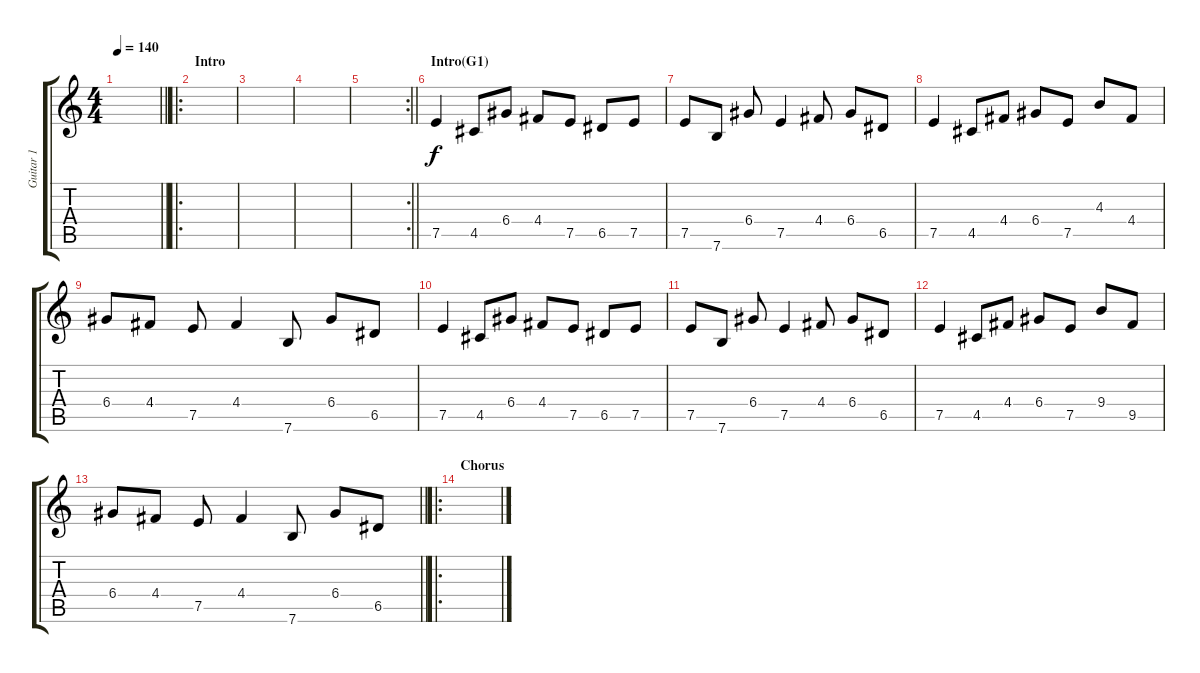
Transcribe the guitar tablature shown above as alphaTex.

\track ("Guitar 1" "Guitar 1") {instrument acousticguitarsteel}
\staff {score tabs}
\tuning (E4 B3 G3 D3 A2 E2) {hide}
\ts (4 4)
\tempo 140
\clef g2
\barLineRight lightlight
\ks c
|
\ro
\section ("" "Intro")
|
|
|
\rc 2
\barLineRight lightlight
|
\section ("" "Intro(G1)")
7.5.4{volume 14} 4.5.8 6.4.8 4.4.8 7.5.8 6.5.8 7.5.8 |
7.5.8 7.6.8 6.4.8 7.5.4 4.4.8 6.4.8 6.5.8 |
7.5.4 4.5.8 4.4.8 6.4.8 7.5.8 4.3.8 4.4.8 |
6.4.8 4.4.8 7.5.8 4.4.4 7.6.8 6.4.8 6.5.8 |
7.5.4 4.5.8 6.4.8 4.4.8 7.5.8 6.5.8 7.5.8 |
7.5.8 7.6.8 6.4.8 7.5.4 4.4.8 6.4.8 6.5.8 |
7.5.4 4.5.8 4.4.8 6.4.8 7.5.8 9.4.8 9.5.8 |
\barLineRight lightlight
6.4.8 4.4.8 7.5.8 4.4.4 7.6.8 6.4.8 6.5.8 |
\ro
\section ("" "Chorus")
